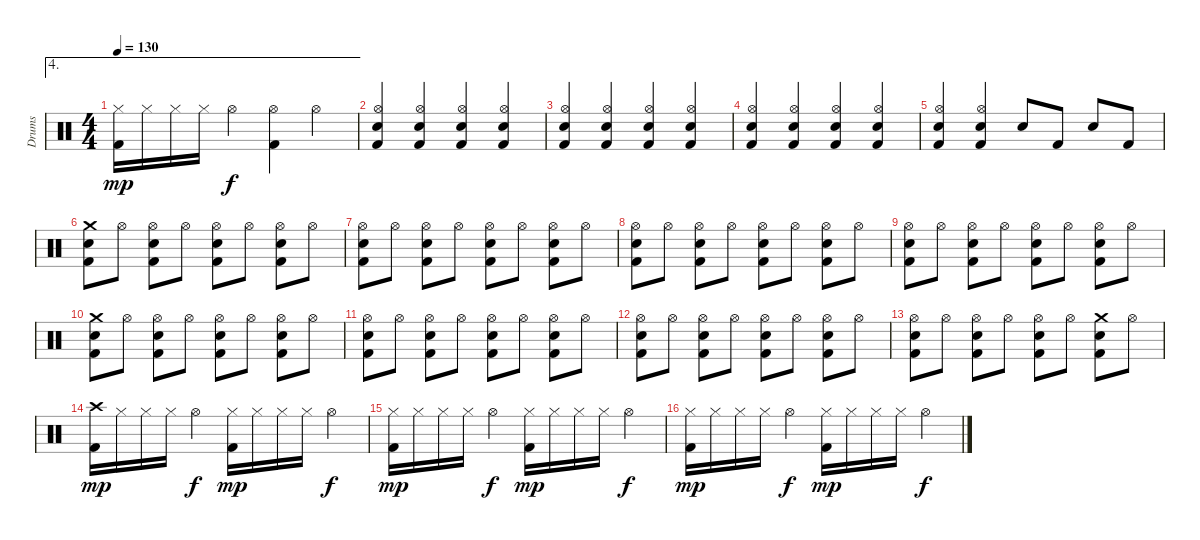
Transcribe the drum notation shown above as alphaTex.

\track ("Drums" "Drums") {instrument percussion}
\staff {score}
\articulation defaults
\ae 4
\ts (4 4)
\tempo 130
\clef neutral
\ks c
("Kick (hit) 2" "Hi-Hat (closed)").16{dy mp} "Hi-Hat (closed)".16 "Hi-Hat (closed)".16 "Hi-Hat (closed)".16 "Hi-Hat (open)".4{dy f} ("Kick (hit) 2" "Hi-Hat (open)").4 "Hi-Hat (open)".4 |
("Kick (hit) 2" "Hand Clap (hit)" "Hi-Hat (open)").4 ("Kick (hit) 2" "Hand Clap (hit)" "Hi-Hat (open)").4 ("Kick (hit) 2" "Hand Clap (hit)" "Hi-Hat (open)").4 ("Kick (hit) 2" "Hand Clap (hit)" "Hi-Hat (open)").4 |
("Kick (hit) 2" "Hand Clap (hit)" "Hi-Hat (open)").4 ("Kick (hit) 2" "Hand Clap (hit)" "Hi-Hat (open)").4 ("Kick (hit) 2" "Hand Clap (hit)" "Hi-Hat (open)").4 ("Kick (hit) 2" "Hand Clap (hit)" "Hi-Hat (open)").4 |
("Kick (hit) 2" "Hand Clap (hit)" "Hi-Hat (open)").4 ("Kick (hit) 2" "Hand Clap (hit)" "Hi-Hat (open)").4 ("Kick (hit) 2" "Hand Clap (hit)" "Hi-Hat (open)").4 ("Kick (hit) 2" "Hand Clap (hit)" "Hi-Hat (open)").4 |
("Kick (hit) 2" "Hand Clap (hit)" "Hi-Hat (open)").4 ("Kick (hit) 2" "Hand Clap (hit)" "Hi-Hat (open)").4 "Snare (hit) 2".8 "Kick (hit) 2".8 "Snare (hit) 2".8 "Kick (hit) 2".8 |
("Kick (hit) 2" "Crash medium (hit)" "Snare (hit) 2").8 "Hi-Hat (open)".8 ("Kick (hit) 2" "Hi-Hat (open)" "Snare (hit) 2").8 "Hi-Hat (open)".8 ("Kick (hit) 2" "Hi-Hat (open)" "Snare (hit) 2").8 "Hi-Hat (open)".8 ("Kick (hit) 2" "Hi-Hat (open)" "Snare (hit) 2").8 "Hi-Hat (open)".8 |
("Kick (hit) 2" "Hi-Hat (open)" "Snare (hit) 2").8 "Hi-Hat (open)".8 ("Kick (hit) 2" "Hi-Hat (open)" "Snare (hit) 2").8 "Hi-Hat (open)".8 ("Kick (hit) 2" "Hi-Hat (open)" "Snare (hit) 2").8 "Hi-Hat (open)".8 ("Kick (hit) 2" "Hi-Hat (open)" "Snare (hit) 2").8 "Hi-Hat (open)".8 |
("Kick (hit) 2" "Hi-Hat (open)" "Snare (hit) 2").8 "Hi-Hat (open)".8 ("Kick (hit) 2" "Hi-Hat (open)" "Snare (hit) 2").8 "Hi-Hat (open)".8 ("Kick (hit) 2" "Hi-Hat (open)" "Snare (hit) 2").8 "Hi-Hat (open)".8 ("Kick (hit) 2" "Hi-Hat (open)" "Snare (hit) 2").8 "Hi-Hat (open)".8 |
("Kick (hit) 2" "Hi-Hat (open)" "Snare (hit) 2").8 "Hi-Hat (open)".8 ("Kick (hit) 2" "Hi-Hat (open)" "Snare (hit) 2").8 "Hi-Hat (open)".8 ("Kick (hit) 2" "Hi-Hat (open)" "Snare (hit) 2").8 "Hi-Hat (open)".8 ("Kick (hit) 2" "Hi-Hat (open)" "Snare (hit) 2").8 "Hi-Hat (open)".8 |
("Kick (hit) 2" "Crash medium (hit)" "Snare (hit) 2").8 "Hi-Hat (open)".8 ("Kick (hit) 2" "Hi-Hat (open)" "Snare (hit) 2").8 "Hi-Hat (open)".8 ("Kick (hit) 2" "Hi-Hat (open)" "Snare (hit) 2").8 "Hi-Hat (open)".8 ("Kick (hit) 2" "Hi-Hat (open)" "Snare (hit) 2").8 "Hi-Hat (open)".8 |
("Kick (hit) 2" "Hi-Hat (open)" "Snare (hit) 2").8 "Hi-Hat (open)".8 ("Kick (hit) 2" "Hi-Hat (open)" "Snare (hit) 2").8 "Hi-Hat (open)".8 ("Kick (hit) 2" "Hi-Hat (open)" "Snare (hit) 2").8 "Hi-Hat (open)".8 ("Kick (hit) 2" "Hi-Hat (open)" "Snare (hit) 2").8 "Hi-Hat (open)".8 |
("Kick (hit) 2" "Hi-Hat (open)" "Snare (hit) 2").8 "Hi-Hat (open)".8 ("Kick (hit) 2" "Hi-Hat (open)" "Snare (hit) 2").8 "Hi-Hat (open)".8 ("Kick (hit) 2" "Hi-Hat (open)" "Snare (hit) 2").8 "Hi-Hat (open)".8 ("Kick (hit) 2" "Hi-Hat (open)" "Snare (hit) 2").8 "Hi-Hat (open)".8 |
("Kick (hit) 2" "Hi-Hat (open)" "Snare (hit) 2").8 "Hi-Hat (open)".8 ("Kick (hit) 2" "Hi-Hat (open)" "Snare (hit) 2").8 "Hi-Hat (open)".8 ("Kick (hit) 2" "Hi-Hat (open)" "Snare (hit) 2").8 "Hi-Hat (open)".8 ("Kick (hit) 2" "Crash medium (hit)" "Snare (hit) 2").8 "Hi-Hat (open)".8 |
("Kick (hit) 2" "Crash high (hit)").16{dy mp} "Hi-Hat (closed)".16 "Hi-Hat (closed)".16 "Hi-Hat (closed)".16 "Hi-Hat (open)".4{dy f} ("Kick (hit) 2" "Hi-Hat (closed)").16{dy mp} "Hi-Hat (closed)".16 "Hi-Hat (closed)".16 "Hi-Hat (closed)".16 "Hi-Hat (open)".4{dy f} |
("Kick (hit) 2" "Hi-Hat (closed)").16{dy mp} "Hi-Hat (closed)".16 "Hi-Hat (closed)".16 "Hi-Hat (closed)".16 "Hi-Hat (open)".4{dy f} ("Kick (hit) 2" "Hi-Hat (closed)").16{dy mp} "Hi-Hat (closed)".16 "Hi-Hat (closed)".16 "Hi-Hat (closed)".16 "Hi-Hat (open)".4{dy f} |
("Kick (hit) 2" "Hi-Hat (closed)").16{dy mp} "Hi-Hat (closed)".16 "Hi-Hat (closed)".16 "Hi-Hat (closed)".16 "Hi-Hat (open)".4{dy f} ("Kick (hit) 2" "Hi-Hat (closed)").16{dy mp} "Hi-Hat (closed)".16 "Hi-Hat (closed)".16 "Hi-Hat (closed)".16 "Hi-Hat (open)".4{dy f}
